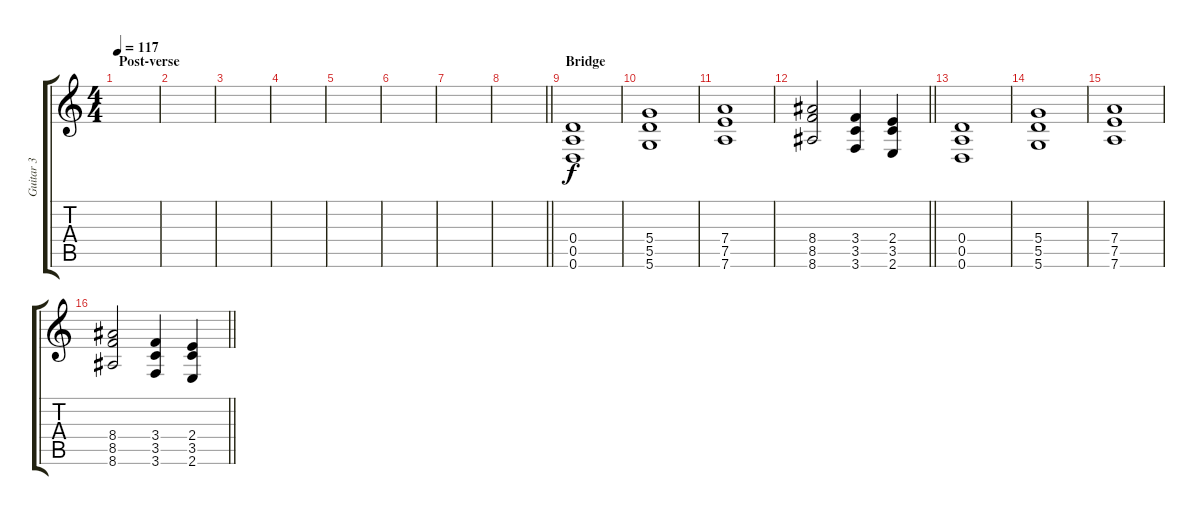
\track ("Guitar 3" "Guitar 3") {instrument distortionguitar}
\staff {score tabs}
\tuning (E4 B3 G3 D3 A2 D2) {hide}
\ts (4 4)
\section ("" "Post-verse")
\tempo 117
\clef g2
\ks c
|
|
|
|
|
|
|
\barLineRight lightlight
|
\section ("" "Bridge")
(0.4 0.5 0.6).1 |
(5.4 5.5 5.6).1 |
(7.4 7.5 7.6).1 |
\barLineRight lightlight
(8.4 8.5 8.6).2 (3.4 3.5 3.6).4 (2.4 3.5 2.6).4 |
(0.4 0.5 0.6).1 |
(5.4 5.5 5.6).1 |
(7.4 7.5 7.6).1 |
\barLineRight lightlight
(8.4 8.5 8.6).2 (3.4 3.5 3.6).4 (2.4 3.5 2.6).4
